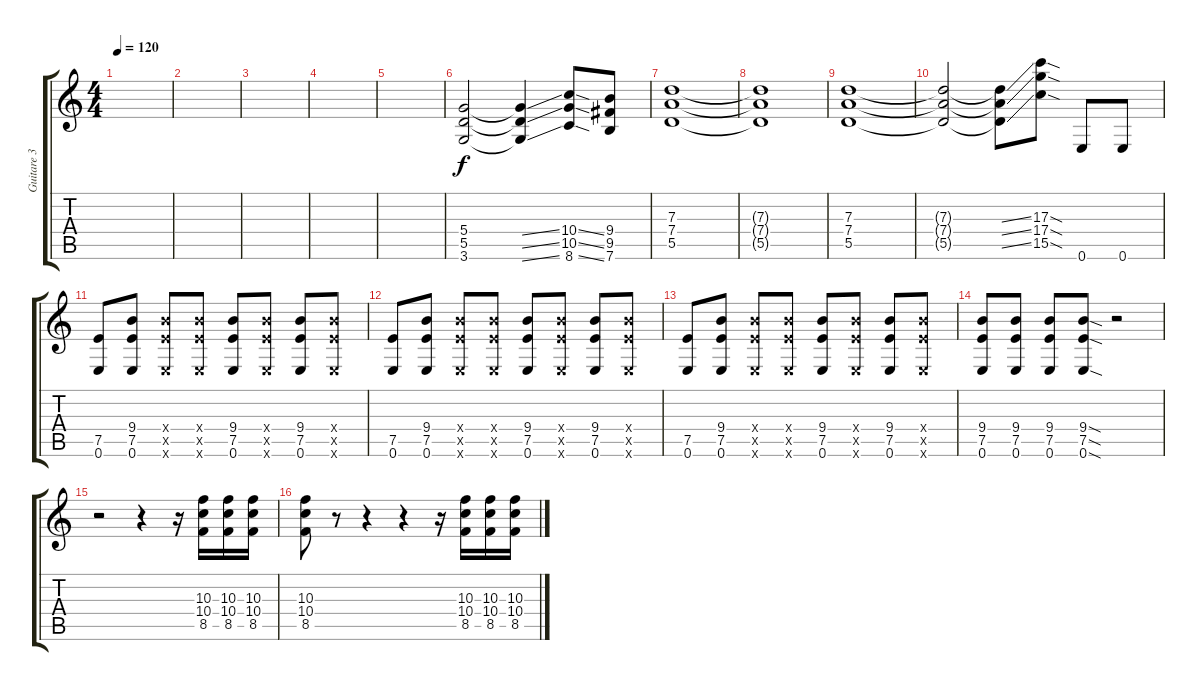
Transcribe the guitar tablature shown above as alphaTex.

\track ("Guitare 3" "Guitare 3") {instrument overdrivenguitar}
\staff {score tabs}
\tuning (E4 B3 G3 D3 A2 E2) {hide}
\ts (4 4)
\tempo 120
\clef g2
\ks c
|
|
|
|
|
(5.4 5.5 3.6).2 (5.4{ss t} 5.5{ss t} 3.6{ss t}).4 (10.4{ss} 10.5{ss} 8.6{ss}).8 (9.4 9.5 7.6).8 |
(7.3 7.4 5.5).1 |
(7.3{t} 7.4{t} 5.5{t}).1 |
(7.3 7.4 5.5).1 |
(7.3{t} 7.4{t} 5.5{t}).2 (7.3{ss t} 7.4{ss t} 5.5{ss t}).8 (17.3{sod} 17.4{sod} 15.5{sod}).8 0.6.8 0.6.8 |
(7.5 0.6).8 (9.4 7.5 0.6).8 (9.4{x} 7.5{x} 0.6{x}).8 (9.4{x} 7.5{x} 0.6{x}).8 (9.4 7.5 0.6).8 (9.4{x} 7.5{x} 0.6{x}).8 (9.4 7.5 0.6).8 (9.4{x} 7.5{x} 0.6{x}).8 |
(7.5 0.6).8 (9.4 7.5 0.6).8 (9.4{x} 7.5{x} 0.6{x}).8 (9.4{x} 7.5{x} 0.6{x}).8 (9.4 7.5 0.6).8 (9.4{x} 7.5{x} 0.6{x}).8 (9.4 7.5 0.6).8 (9.4{x} 7.5{x} 0.6{x}).8 |
(7.5 0.6).8 (9.4 7.5 0.6).8 (9.4{x} 7.5{x} 0.6{x}).8 (9.4{x} 7.5{x} 0.6{x}).8 (9.4 7.5 0.6).8 (9.4{x} 7.5{x} 0.6{x}).8 (9.4 7.5 0.6).8 (9.4{x} 7.5{x} 0.6{x}).8 |
(9.4 7.5 0.6).8 (9.4 7.5 0.6).8 (9.4 7.5 0.6).8 (9.4{sod} 7.5{sod} 0.6{sod}).8 r.2 |
r.2 r.4 r.16 (10.3 10.4 8.5).16 (10.3 10.4 8.5).16 (10.3 10.4 8.5).16 |
(10.3 10.4 8.5).8 r.8 r.4 r.4 r.16 (10.3 10.4 8.5).16 (10.3 10.4 8.5).16 (10.3 10.4 8.5).16
